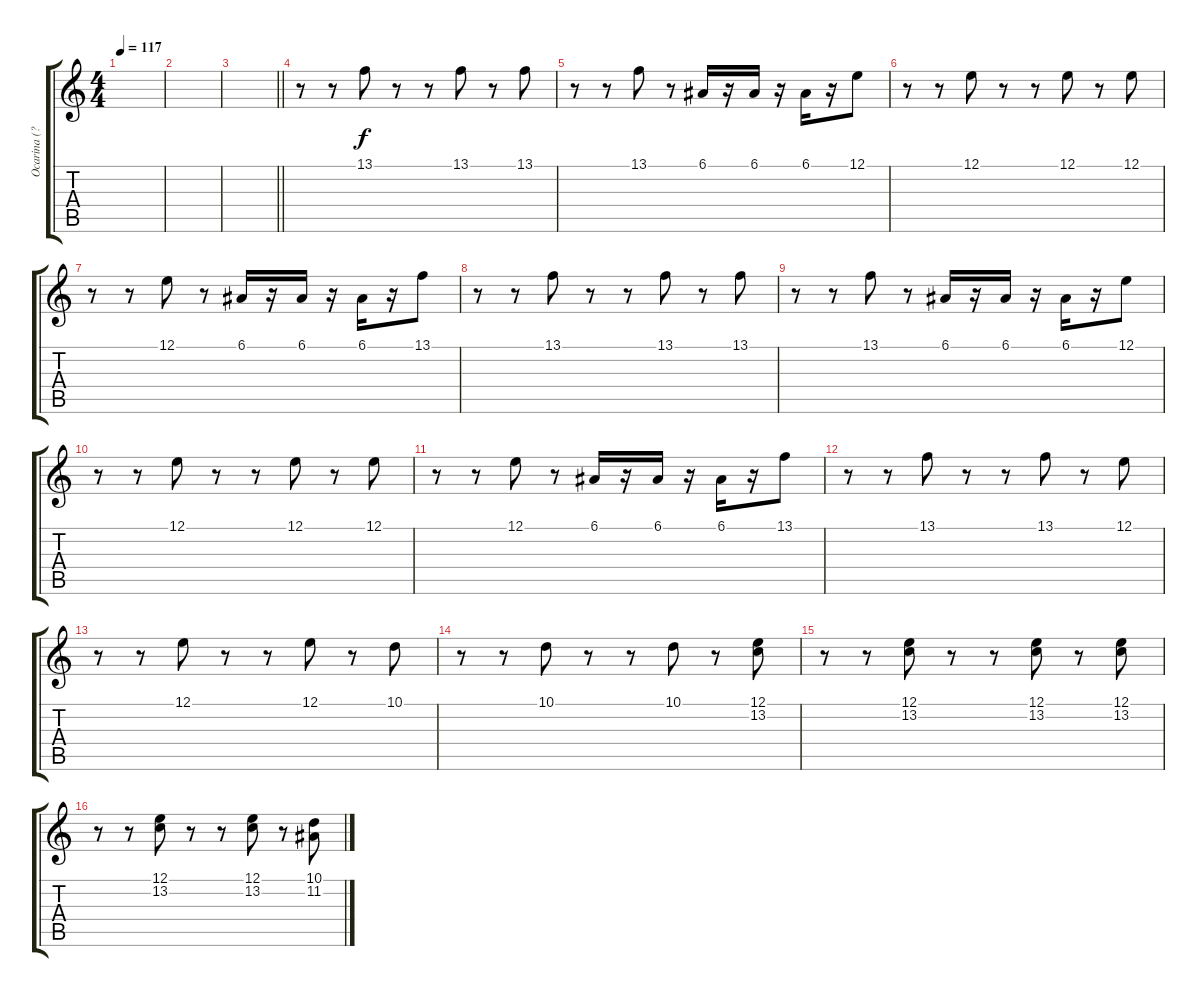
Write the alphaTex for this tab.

\track ("Ocarina (?)" "Ocarina (?") {instrument ocarina}
\staff {score tabs}
\tuning (E4 B3 G3 D3 A2 E2) {hide}
\ts (4 4)
\tempo 117
\clef g2
\ks c
|
|
\barLineRight lightlight
|
r.8 r.8 13.1.8 r.8 r.8 13.1.8 r.8 13.1.8 |
r.8 r.8 13.1.8 r.8 6.1.16 r.16 6.1.16 r.16 6.1.16 r.16 12.1.8 |
r.8 r.8 12.1.8 r.8 r.8 12.1.8 r.8 12.1.8 |
r.8 r.8 12.1.8 r.8 6.1.16 r.16 6.1.16 r.16 6.1.16 r.16 13.1.8 |
r.8 r.8 13.1.8 r.8 r.8 13.1.8 r.8 13.1.8 |
r.8 r.8 13.1.8 r.8 6.1.16 r.16 6.1.16 r.16 6.1.16 r.16 12.1.8 |
r.8 r.8 12.1.8 r.8 r.8 12.1.8 r.8 12.1.8 |
r.8 r.8 12.1.8 r.8 6.1.16 r.16 6.1.16 r.16 6.1.16 r.16 13.1.8 |
r.8 r.8 13.1.8 r.8 r.8 13.1.8 r.8 12.1.8 |
r.8 r.8 12.1.8 r.8 r.8 12.1.8 r.8 10.1.8 |
r.8 r.8 10.1.8 r.8 r.8 10.1.8 r.8 (12.1 13.2).8 |
r.8 r.8 (12.1 13.2).8 r.8 r.8 (12.1 13.2).8 r.8 (12.1 13.2).8 |
r.8 r.8 (12.1 13.2).8 r.8 r.8 (12.1 13.2).8 r.8 (10.1 11.2).8
